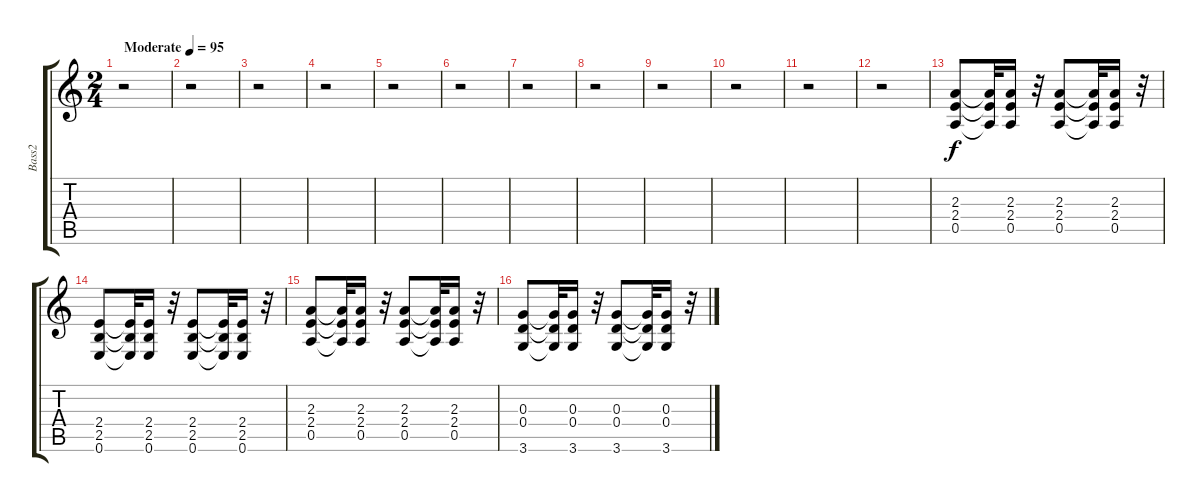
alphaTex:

\track ("Bass2" "Bass2") {instrument synthbass2}
\staff {score tabs}
\tuning (E4 B3 G3 D3 A2 E2) {hide}
\ts (2 4)
\tempo (95 "Moderate")
\clef g2
\ks c
r.2{dy f instrument synthbass2} |
r.2 |
r.2 |
r.2 |
r.2 |
r.2 |
r.2 |
r.2 |
r.2 |
r.2 |
r.2 |
r.2 |
(2.3 2.4 0.5).8 (2.3{t} 2.4{t} 0.5{t}).32 (2.3 2.4 0.5).16 r.32 (2.3 2.4 0.5).8 (2.3{t} 2.4{t} 0.5{t}).32 (2.3 2.4 0.5).16 r.32 |
(2.4 2.5 0.6).8 (2.4{t} 2.5{t} 0.6{t}).32 (2.4 2.5 0.6).16 r.32 (2.4 2.5 0.6).8 (2.4{t} 2.5{t} 0.6{t}).32 (2.4 2.5 0.6).16 r.32 |
(2.3 2.4 0.5).8 (2.3{t} 2.4{t} 0.5{t}).32 (2.3 2.4 0.5).16 r.32 (2.3 2.4 0.5).8 (2.3{t} 2.4{t} 0.5{t}).32 (2.3 2.4 0.5).16 r.32 |
(0.3 0.4 3.6).8 (0.3{t} 0.4{t} 3.6{t}).32 (0.3 0.4 3.6).16 r.32 (0.3 0.4 3.6).8 (0.3{t} 0.4{t} 3.6{t}).32 (0.3 0.4 3.6).16 r.32
